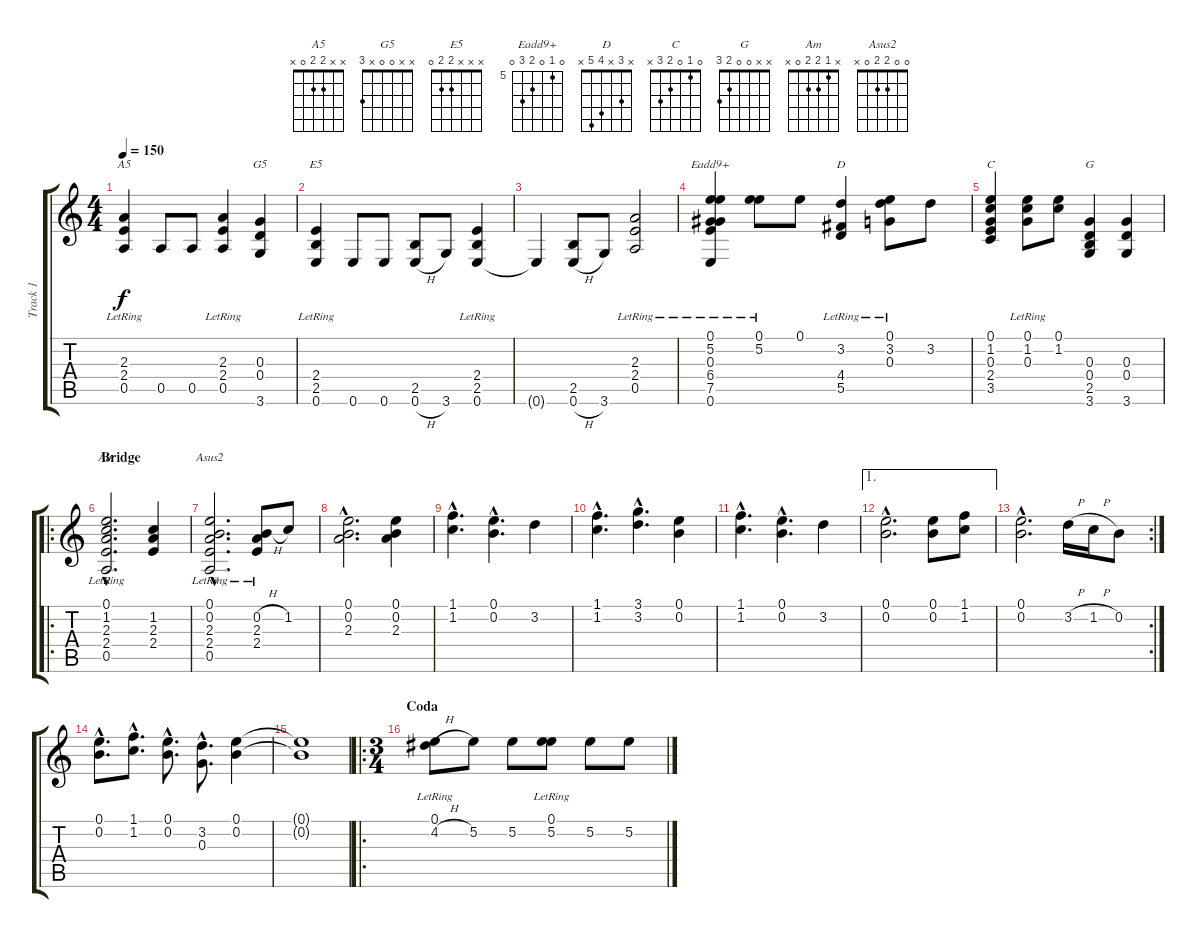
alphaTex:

\track ("Track 1" "Track 1") {instrument acousticguitarnylon}
\staff {score tabs}
\tuning (E4 B3 G3 D3 A2 E2) {hide}
\chord ("A5" x x 2 2 0 x)
\chord ("G5" x x 0 0 x 3)
\chord ("E5" x x x 2 2 0)
\chord ("Eadd9+" 0 5 0 6 7 0) {firstfret 5}
\chord ("D" x 3 x 4 5 x)
\chord ("C" 0 1 0 2 3 x)
\chord ("G" x x 0 0 2 3)
\chord ("Am" x 1 2 2 0 x)
\chord ("Asus2" 0 0 2 2 0 x)
\ts (4 4)
\tempo 150
\clef g2
\ks c
(2.3{lr} 2.4{lr} 0.5).4{ch "A5" dy f} 0.5.8 0.5.8 (2.3{lr} 2.4{lr} 0.5).4 (0.3 0.4 3.6).4{ch "G5"} |
(2.4{lr} 2.5{lr} 0.6).4{ch "E5"} 0.6.8 0.6.8 (2.5 0.6{h}).8 3.6.8 (2.4{lr} 2.5{lr} 0.6).4 |
0.6{t}.4 (2.5 0.6{h}).8 3.6.8 (2.3 2.4{lr} 0.5).2 |
(0.1{lr} 5.2 0.3 6.4{lr} 7.5{lr} 0.6).4{ch "Eadd9+"} (0.1 5.2{lr}).8 0.1.8 (3.2 4.4{lr} 5.5{lr}).4{ch "D"} (0.1{lr} 3.2 0.3{lr}).8 3.2.8 |
(0.1 1.2 0.3 2.4 3.5).4{ch "C"} (0.1 1.2 0.3{lr}).8 (0.1 1.2).8 (0.3 0.4 2.5 3.6).4{ch "G"} (0.3 0.4 3.6).4 |
\ro
\section ("" "Bridge")
(0.1{hac lr} 1.2{hac} 2.3{hac} 2.4{hac} 0.5{hac lr}).2{d ch "Am"} (1.2 2.3 2.4).4 |
(0.1{hac lr} 0.2{hac} 2.3{hac} 2.4{hac} 0.5{hac lr}).2{d ch "Asus2"} (0.2{h} 2.3{lr} 2.4{lr}).8 1.2.8 |
(0.1{hac} 0.2{hac} 2.3{hac}).2{d} (0.1 0.2 2.3).4 |
(1.1{hac} 1.2{hac}).4{d} (0.1{hac} 0.2{hac}).4{d} 3.2.4 |
(1.1{hac} 1.2{hac}).4{d} (3.1{hac} 3.2{hac}).4{d} (0.1 0.2).4 |
(1.1{hac} 1.2{hac}).4{d} (0.1{hac} 0.2{hac}).4{d} 3.2.4 |
\ae 1
(0.1{hac} 0.2{hac}).2{d} (0.1 0.2).8 (1.1 1.2).8 |
\rc 2
(0.1{hac} 0.2{hac}).2{d} 3.2{h}.16 1.2{h}.16 0.2.8 |
(0.1{hac} 0.2{hac}).8{d} (1.1{hac} 1.2{hac}).8{d} (0.1{hac} 0.2{hac}).8{d} (3.2{hac} 0.3{hac}).8{d} (0.1 0.2).4 |
(0.1{t} 0.2{t}).1 |
\ro
\ts (3 4)
\section ("" "Coda")
(0.1{lr} 4.2{h}).8 5.2.8 5.2.8 (0.1{lr} 5.2).8 5.2.8 5.2.8
